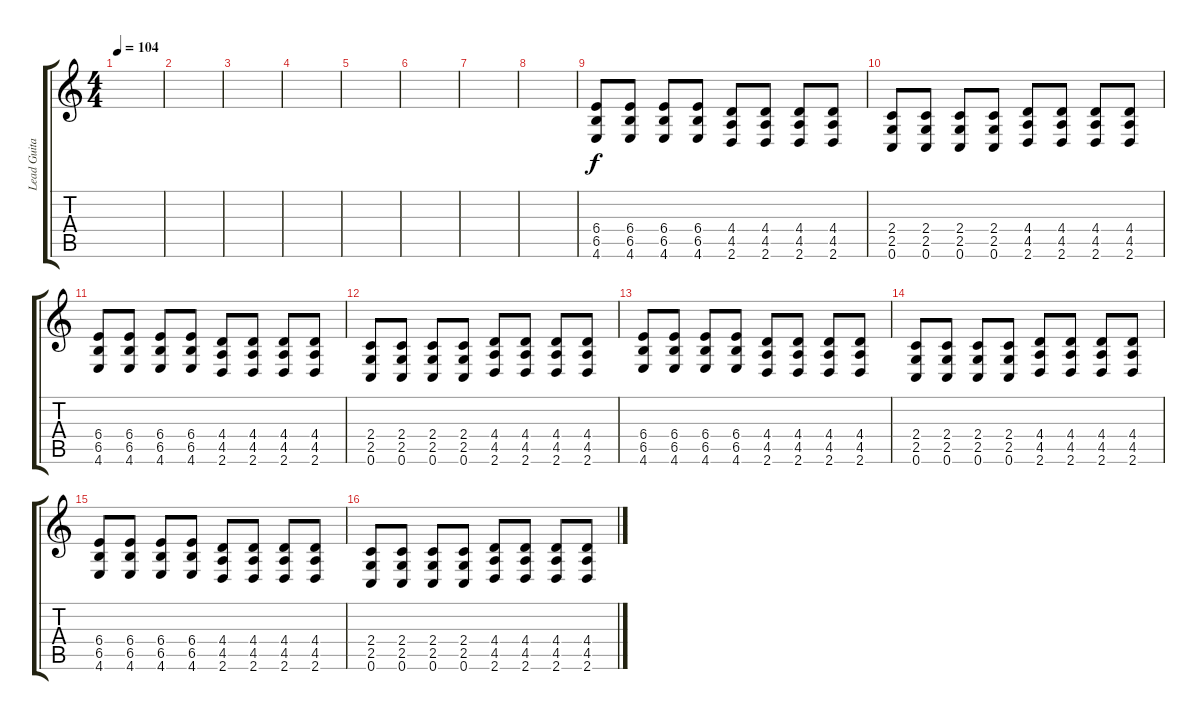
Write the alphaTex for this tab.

\track ("Lead Guitar" "Lead Guita") {instrument overdrivenguitar}
\staff {score tabs}
\tuning (C4 G3 Eb3 Bb2 F2 C2) {hide}
\ts (4 4)
\tempo 104
\clef g2
\ks c
|
|
|
|
|
|
|
|
(6.4 6.5 4.6).8 (6.4 6.5 4.6).8 (6.4 6.5 4.6).8 (6.4 6.5 4.6).8 (4.4 4.5 2.6).8 (4.4 4.5 2.6).8 (4.4 4.5 2.6).8 (4.4 4.5 2.6).8 |
(2.4 2.5 0.6).8 (2.4 2.5 0.6).8 (2.4 2.5 0.6).8 (2.4 2.5 0.6).8 (4.4 4.5 2.6).8 (4.4 4.5 2.6).8 (4.4 4.5 2.6).8 (4.4 4.5 2.6).8 |
(6.4 6.5 4.6).8 (6.4 6.5 4.6).8 (6.4 6.5 4.6).8 (6.4 6.5 4.6).8 (4.4 4.5 2.6).8 (4.4 4.5 2.6).8 (4.4 4.5 2.6).8 (4.4 4.5 2.6).8 |
(2.4 2.5 0.6).8 (2.4 2.5 0.6).8 (2.4 2.5 0.6).8 (2.4 2.5 0.6).8 (4.4 4.5 2.6).8 (4.4 4.5 2.6).8 (4.4 4.5 2.6).8 (4.4 4.5 2.6).8 |
(6.4 6.5 4.6).8 (6.4 6.5 4.6).8 (6.4 6.5 4.6).8 (6.4 6.5 4.6).8 (4.4 4.5 2.6).8 (4.4 4.5 2.6).8 (4.4 4.5 2.6).8 (4.4 4.5 2.6).8 |
(2.4 2.5 0.6).8 (2.4 2.5 0.6).8 (2.4 2.5 0.6).8 (2.4 2.5 0.6).8 (4.4 4.5 2.6).8 (4.4 4.5 2.6).8 (4.4 4.5 2.6).8 (4.4 4.5 2.6).8 |
(6.4 6.5 4.6).8 (6.4 6.5 4.6).8 (6.4 6.5 4.6).8 (6.4 6.5 4.6).8 (4.4 4.5 2.6).8 (4.4 4.5 2.6).8 (4.4 4.5 2.6).8 (4.4 4.5 2.6).8 |
(2.4 2.5 0.6).8 (2.4 2.5 0.6).8 (2.4 2.5 0.6).8 (2.4 2.5 0.6).8 (4.4 4.5 2.6).8 (4.4 4.5 2.6).8 (4.4 4.5 2.6).8 (4.4 4.5 2.6).8
